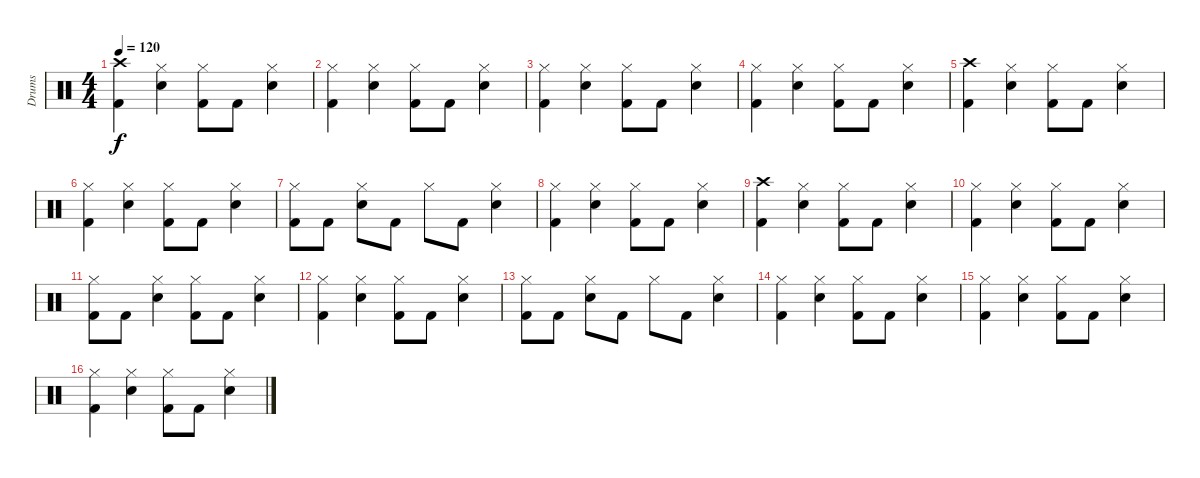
\track ("Drums" "Drums") {instrument percussion}
\staff {score}
\articulation defaults
\ts (4 4)
\tempo 120
\clef neutral
\ks c
("Crash high (hit)" "Kick (hit) 2").4{dy f} ("Hi-Hat (closed)" "Snare (hit) 2").4 ("Hi-Hat (closed)" "Kick (hit) 2").8 "Kick (hit) 2".8 ("Hi-Hat (closed)" "Snare (hit) 2").4 |
("Hi-Hat (closed)" "Kick (hit) 2").4 ("Hi-Hat (closed)" "Snare (hit) 2").4 ("Hi-Hat (closed)" "Kick (hit) 2").8 "Kick (hit) 2".8 ("Hi-Hat (closed)" "Snare (hit) 2").4 |
("Hi-Hat (closed)" "Kick (hit) 2").4 ("Hi-Hat (closed)" "Snare (hit) 2").4 ("Hi-Hat (closed)" "Kick (hit) 2").8 "Kick (hit) 2".8 ("Hi-Hat (closed)" "Snare (hit) 2").4 |
("Hi-Hat (closed)" "Kick (hit) 2").4 ("Hi-Hat (closed)" "Snare (hit) 2").4 ("Hi-Hat (closed)" "Kick (hit) 2").8 "Kick (hit) 2".8 ("Hi-Hat (closed)" "Snare (hit) 2").4 |
("Crash high (hit)" "Kick (hit) 2").4 ("Hi-Hat (closed)" "Snare (hit) 2").4 ("Hi-Hat (closed)" "Kick (hit) 2").8 "Kick (hit) 2".8 ("Hi-Hat (closed)" "Snare (hit) 2").4 |
("Hi-Hat (closed)" "Kick (hit) 2").4 ("Hi-Hat (closed)" "Snare (hit) 2").4 ("Hi-Hat (closed)" "Kick (hit) 2").8 "Kick (hit) 2".8 ("Hi-Hat (closed)" "Snare (hit) 2").4 |
("Hi-Hat (closed)" "Kick (hit) 2").8 "Kick (hit) 2".8 ("Hi-Hat (closed)" "Snare (hit) 2").8 "Kick (hit) 2".8 "Hi-Hat (closed)".8 "Kick (hit) 2".8 ("Hi-Hat (closed)" "Snare (hit) 2").4 |
("Hi-Hat (closed)" "Kick (hit) 2").4 ("Hi-Hat (closed)" "Snare (hit) 2").4 ("Hi-Hat (closed)" "Kick (hit) 2").8 "Kick (hit) 2".8 ("Hi-Hat (closed)" "Snare (hit) 2").4 |
("Crash high (hit)" "Kick (hit) 2").4 ("Hi-Hat (closed)" "Snare (hit) 2").4 ("Hi-Hat (closed)" "Kick (hit) 2").8 "Kick (hit) 2".8 ("Hi-Hat (closed)" "Snare (hit) 2").4 |
("Hi-Hat (closed)" "Kick (hit) 2").4 ("Hi-Hat (closed)" "Snare (hit) 2").4 ("Hi-Hat (closed)" "Kick (hit) 2").8 "Kick (hit) 2".8 ("Hi-Hat (closed)" "Snare (hit) 2").4 |
("Hi-Hat (closed)" "Kick (hit) 2").8 "Kick (hit) 2".8 ("Hi-Hat (closed)" "Snare (hit) 2").4 ("Hi-Hat (closed)" "Kick (hit) 2").8 "Kick (hit) 2".8 ("Hi-Hat (closed)" "Snare (hit) 2").4 |
("Hi-Hat (closed)" "Kick (hit) 2").4 ("Hi-Hat (closed)" "Snare (hit) 2").4 ("Hi-Hat (closed)" "Kick (hit) 2").8 "Kick (hit) 2".8 ("Hi-Hat (closed)" "Snare (hit) 2").4 |
("Hi-Hat (closed)" "Kick (hit) 2").8 "Kick (hit) 2".8 ("Hi-Hat (closed)" "Snare (hit) 2").8 "Kick (hit) 2".8 "Hi-Hat (closed)".8 "Kick (hit) 2".8 ("Hi-Hat (closed)" "Snare (hit) 2").4 |
("Hi-Hat (closed)" "Kick (hit) 2").4 ("Hi-Hat (closed)" "Snare (hit) 2").4 ("Hi-Hat (closed)" "Kick (hit) 2").8 "Kick (hit) 2".8 ("Hi-Hat (closed)" "Snare (hit) 2").4 |
("Hi-Hat (closed)" "Kick (hit) 2").4 ("Hi-Hat (closed)" "Snare (hit) 2").4 ("Hi-Hat (closed)" "Kick (hit) 2").8 "Kick (hit) 2".8 ("Hi-Hat (closed)" "Snare (hit) 2").4 |
("Hi-Hat (closed)" "Kick (hit) 2").4 ("Hi-Hat (closed)" "Snare (hit) 2").4 ("Hi-Hat (closed)" "Kick (hit) 2").8 "Kick (hit) 2".8 ("Hi-Hat (closed)" "Snare (hit) 2").4
